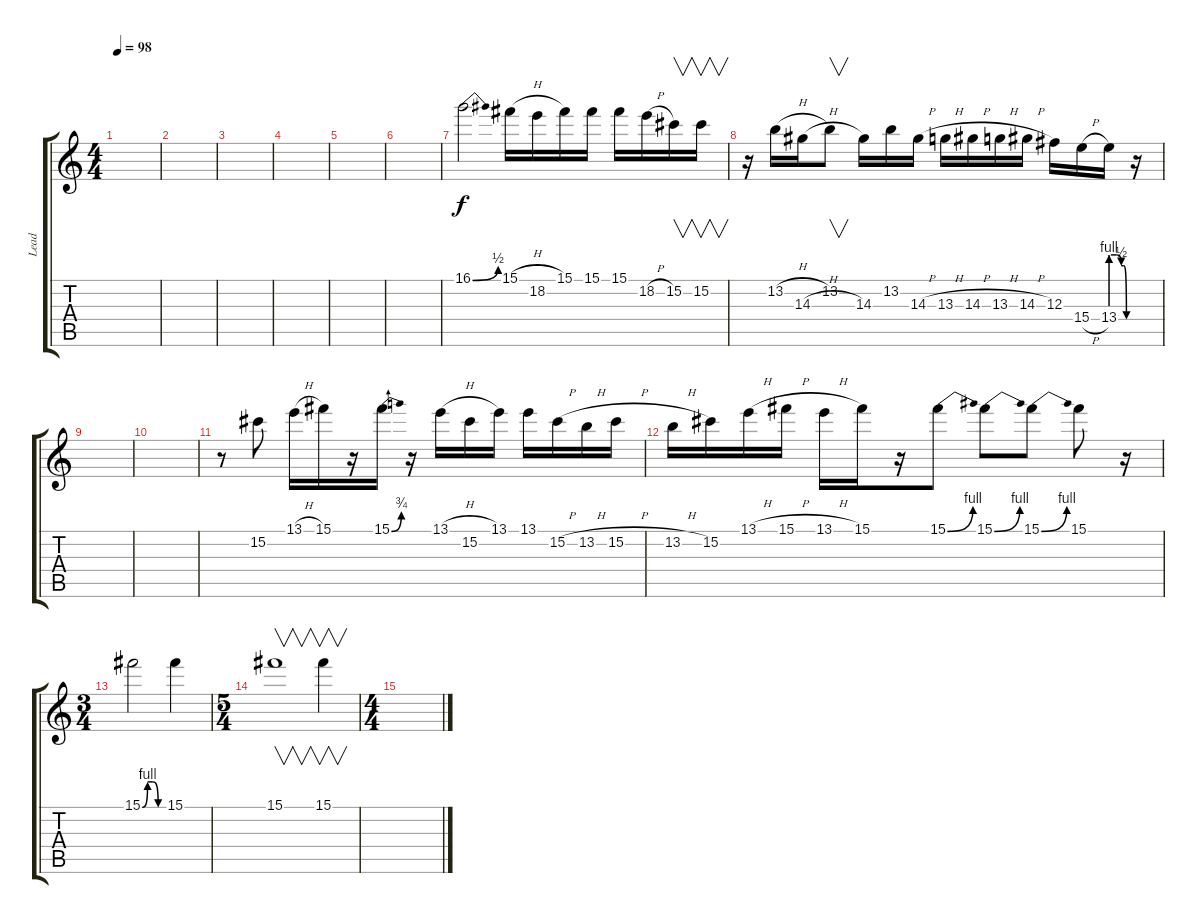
\track ("Lead" "Lead") {instrument overdrivenguitar}
\staff {score tabs}
\tuning (Eb4 Bb3 Gb3 Db3 Ab2 Eb2) {hide}
\ts (4 4)
\tempo 98
\clef g2
\ks c
|
|
|
|
|
|
16.1{be (bend 0 0 60 2)}.2 15.1{h}.16 18.2.16 15.1.16 15.1.16 15.1.16 18.2{h}.16 15.2.16{v} 15.2.16{v} |
r.16 13.2{h}.16 14.3{h}.16 13.2.8{v} 14.3.16 13.2.16 14.3{h}.16 13.3{h}.16 14.3{h}.16 13.3{h}.16 14.3{h}.16 12.3.16 15.4{h}.16 13.4{be (custom 0 4 20 4 40 2 50 2 60 0)}.16 r.16 |
|
|
r.8 15.2.8 13.1{h}.16 15.1.16 r.16 15.1{be (bend 0 0 60 3)}.16 r.16 13.1{h}.16 15.2.16 13.1.16 13.1.16 15.2{h}.16 13.2{h}.16 15.2{h}.16 |
13.2{h}.16 15.2.16 13.1{h}.16 15.1{h}.16 13.1{h}.16 15.1.16 r.16 15.1{be (bend 0 0 60 4)}.8 15.1{be (bend 0 0 60 4)}.8 15.1{be (bend 0 0 60 4)}.8 15.1.8 r.16 |
\ts (3 4)
15.1{be (custom 0 0 15 4 30 4 45 0 60 0)}.2 15.1.4 |
\ts (5 4)
15.1.1{v} 15.1.4{v} |
\ts (4 4)
